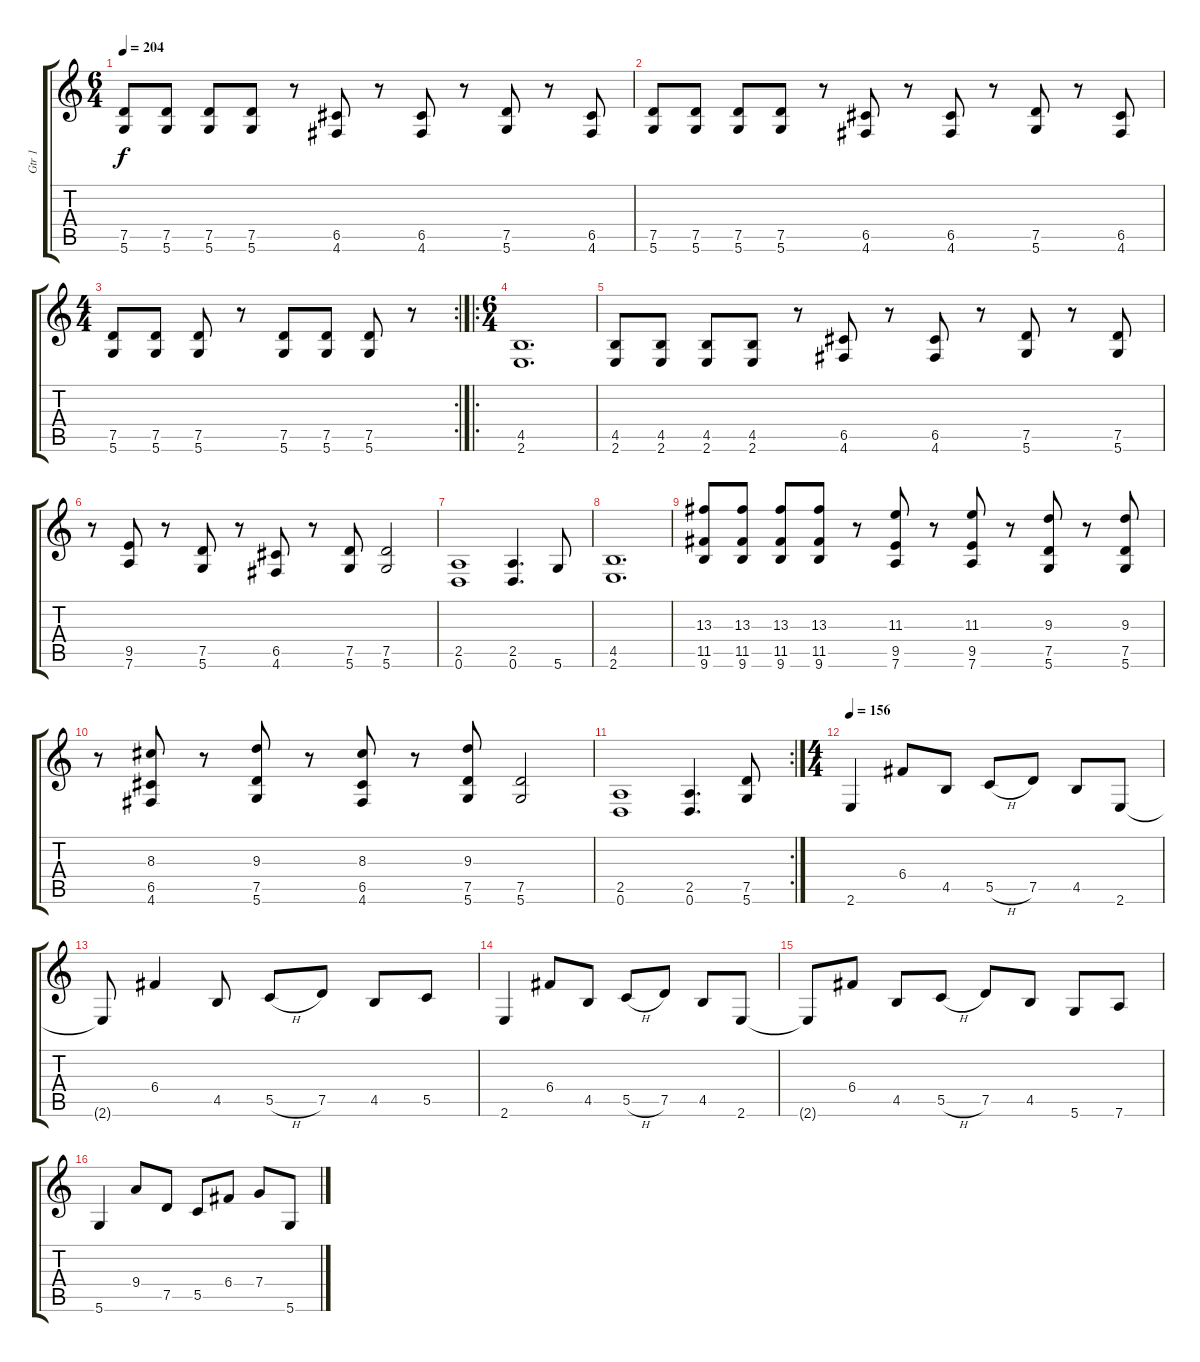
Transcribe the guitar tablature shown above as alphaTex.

\track ("Gtr 1" "Gtr 1") {instrument distortionguitar}
\staff {score tabs}
\tuning (D4 A3 F3 C3 G2 D2) {hide}
\ts (6 4)
\tempo 204
\clef g2
\ks c
(7.5 5.6).8{dy f} (7.5 5.6).8 (7.5 5.6).8 (7.5 5.6).8 r.8 (6.5 4.6).8 r.8 (6.5 4.6).8 r.8 (7.5 5.6).8 r.8 (6.5 4.6).8 |
(7.5 5.6).8 (7.5 5.6).8 (7.5 5.6).8 (7.5 5.6).8 r.8 (6.5 4.6).8 r.8 (6.5 4.6).8 r.8 (7.5 5.6).8 r.8 (6.5 4.6).8 |
\rc 2
\ts (4 4)
(7.5 5.6).8 (7.5 5.6).8 (7.5 5.6).8 r.8 (7.5 5.6).8 (7.5 5.6).8 (7.5 5.6).8 r.8 |
\ro
\ts (6 4)
(4.5 2.6).1{d} |
(4.5 2.6).8 (4.5 2.6).8 (4.5 2.6).8 (4.5 2.6).8 r.8 (6.5 4.6).8 r.8 (6.5 4.6).8 r.8 (7.5 5.6).8 r.8 (7.5 5.6).8 |
r.8 (9.5 7.6).8 r.8 (7.5 5.6).8 r.8 (6.5 4.6).8 r.8 (7.5 5.6).8 (7.5 5.6).2 |
(2.5 0.6).1 (2.5 0.6).4{d} 5.6.8 |
(4.5 2.6).1{d} |
(13.3 11.5 9.6).8 (13.3 11.5 9.6).8 (13.3 11.5 9.6).8 (13.3 11.5 9.6).8 r.8 (11.3 9.5 7.6).8 r.8 (11.3 9.5 7.6).8 r.8 (9.3 7.5 5.6).8 r.8 (9.3 7.5 5.6).8 |
r.8 (8.3 6.5 4.6).8 r.8 (9.3 7.5 5.6).8 r.8 (8.3 6.5 4.6).8 r.8 (9.3 7.5 5.6).8 (7.5 5.6).2 |
\rc 2
(2.5 0.6).1 (2.5 0.6).4{d} (7.5 5.6).8 |
\ts (4 4)
\tempo 156
2.6.4 6.4.8 4.5.8 5.5{h}.8 7.5.8 4.5.8 2.6.8 |
2.6{t}.8 6.4.4 4.5.8 5.5{h}.8 7.5.8 4.5.8 5.5.8 |
2.6.4 6.4.8 4.5.8 5.5{h}.8 7.5.8 4.5.8 2.6.8 |
2.6{t}.8 6.4.8 4.5.8 5.5{h}.8 7.5.8 4.5.8 5.6.8 7.6.8 |
5.6.4 9.4.8 7.5.8 5.5.8 6.4.8 7.4.8 5.6.8
